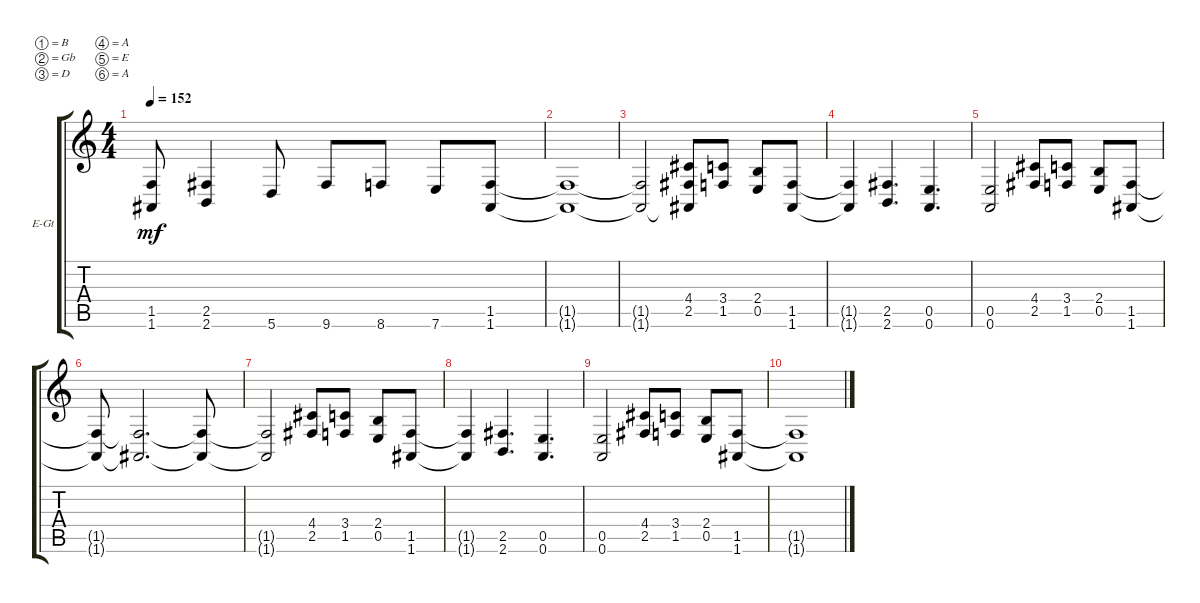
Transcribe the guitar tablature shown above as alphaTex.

\bracketExtendMode groupsimilarinstruments
\firstSystemTrackNameOrientation horizontal
\otherSystemsTrackNameOrientation horizontal
\track ("Guitar 2" "E-Gt") {instrument distortionguitar}
\staff {score tabs}
\tuning (B3 Gb3 D3 A2 E2 A1)
\ts (4 4)
\tempo 152
\clef g2
\ks c
(1.6 1.5).8{dy mf} (2.5 2.6).4 5.6.8 9.6.8 8.6.8 7.6.8 (1.5 1.6).8 |
(1.5{t} 1.6{t}).1 |
(1.5{t} 1.6{t}).2 (1.6{t} 2.5 4.4).8 (3.4 1.5).8 (2.4 0.5).8 (1.5 1.6).8 |
(1.6{t} 1.5{t}).4 (2.5 2.6).4{d} (0.5 0.6).4{d} |
(0.5 0.6).2 (4.4 2.5).8 (3.4 1.5).8 (2.4 0.5).8 (1.5 1.6).8 |
(1.5{t} 1.6{t}).8 (1.6{t} 1.5{t}).2{d} (1.5{t} 1.6{t}).8 |
(1.6{t} 1.5{t}).2 (2.5 4.4).8 (3.4 1.5).8 (2.4 0.5).8 (1.5 1.6).8 |
(1.6{t} 1.5{t}).4 (2.5 2.6).4{d} (0.5 0.6).4{d} |
(0.5 0.6).2 (4.4 2.5).8 (3.4 1.5).8 (2.4 0.5).8 (1.5 1.6).8 |
(1.5{t} 1.6{t}).1
